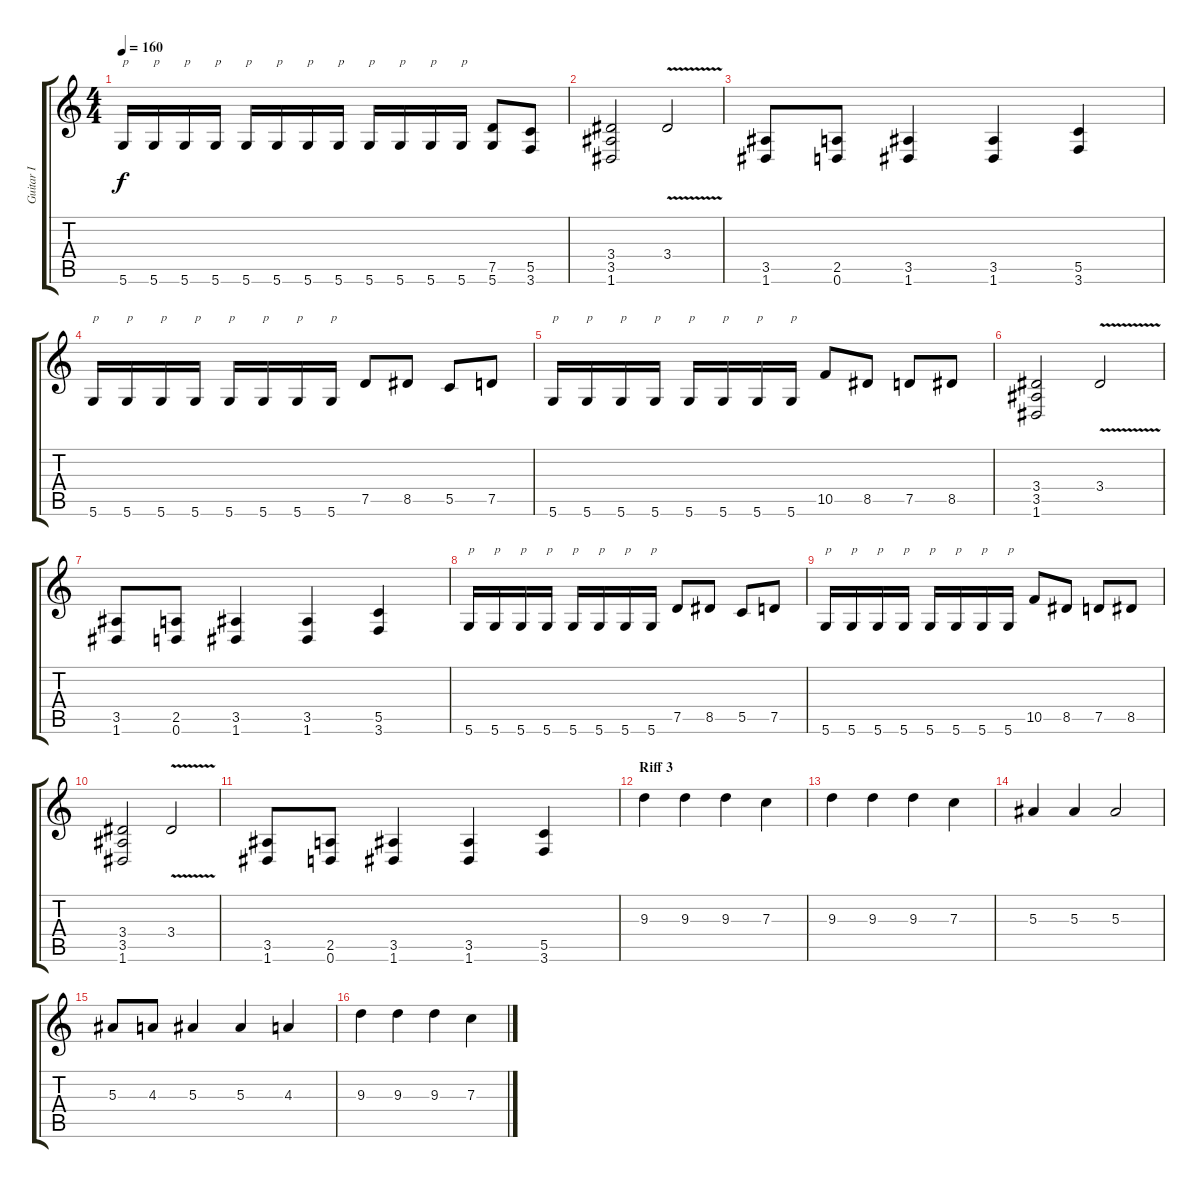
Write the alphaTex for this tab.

\track ("Guitar I" "Guitar I") {instrument distortionguitar}
\staff {score tabs}
\tuning (D4 A3 F3 C3 G2 D2) {hide}
\ts (4 4)
\tempo 160
\clef g2
\ks c
5.6.16{txt "p" dy f} 5.6.16{txt "p"} 5.6.16{txt "p"} 5.6.16{txt "p"} 5.6.16{txt "p"} 5.6.16{txt "p"} 5.6.16{txt "p"} 5.6.16{txt "p"} 5.6.16{txt "p"} 5.6.16{txt "p"} 5.6.16{txt "p"} 5.6.16{txt "p"} (7.5 5.6).8 (5.5 3.6).8 |
(3.4 3.5 1.6).2 3.4{v}.2 |
(3.5 1.6).8 (2.5 0.6).8 (3.5 1.6).4 (3.5 1.6).4 (5.5 3.6).4 |
5.6.16{txt "p"} 5.6.16{txt "p"} 5.6.16{txt "p"} 5.6.16{txt "p"} 5.6.16{txt "p"} 5.6.16{txt "p"} 5.6.16{txt "p"} 5.6.16{txt "p"} 7.5.8 8.5.8 5.5.8 7.5.8 |
5.6.16{txt "p"} 5.6.16{txt "p"} 5.6.16{txt "p"} 5.6.16{txt "p"} 5.6.16{txt "p"} 5.6.16{txt "p"} 5.6.16{txt "p"} 5.6.16{txt "p"} 10.5.8 8.5.8 7.5.8 8.5.8 |
(3.4 3.5 1.6).2 3.4{v}.2 |
(3.5 1.6).8 (2.5 0.6).8 (3.5 1.6).4 (3.5 1.6).4 (5.5 3.6).4 |
5.6.16{txt "p"} 5.6.16{txt "p"} 5.6.16{txt "p"} 5.6.16{txt "p"} 5.6.16{txt "p"} 5.6.16{txt "p"} 5.6.16{txt "p"} 5.6.16{txt "p"} 7.5.8 8.5.8 5.5.8 7.5.8 |
5.6.16{txt "p"} 5.6.16{txt "p"} 5.6.16{txt "p"} 5.6.16{txt "p"} 5.6.16{txt "p"} 5.6.16{txt "p"} 5.6.16{txt "p"} 5.6.16{txt "p"} 10.5.8 8.5.8 7.5.8 8.5.8 |
(3.4 3.5 1.6).2 3.4{v}.2 |
(3.5 1.6).8 (2.5 0.6).8 (3.5 1.6).4 (3.5 1.6).4 (5.5 3.6).4 |
\section ("" "Riff 3")
9.3.4 9.3.4 9.3.4 7.3.4 |
9.3.4 9.3.4 9.3.4 7.3.4 |
5.3.4 5.3.4 5.3.2 |
5.3.8 4.3.8 5.3.4 5.3.4 4.3.4 |
9.3.4 9.3.4 9.3.4 7.3.4
